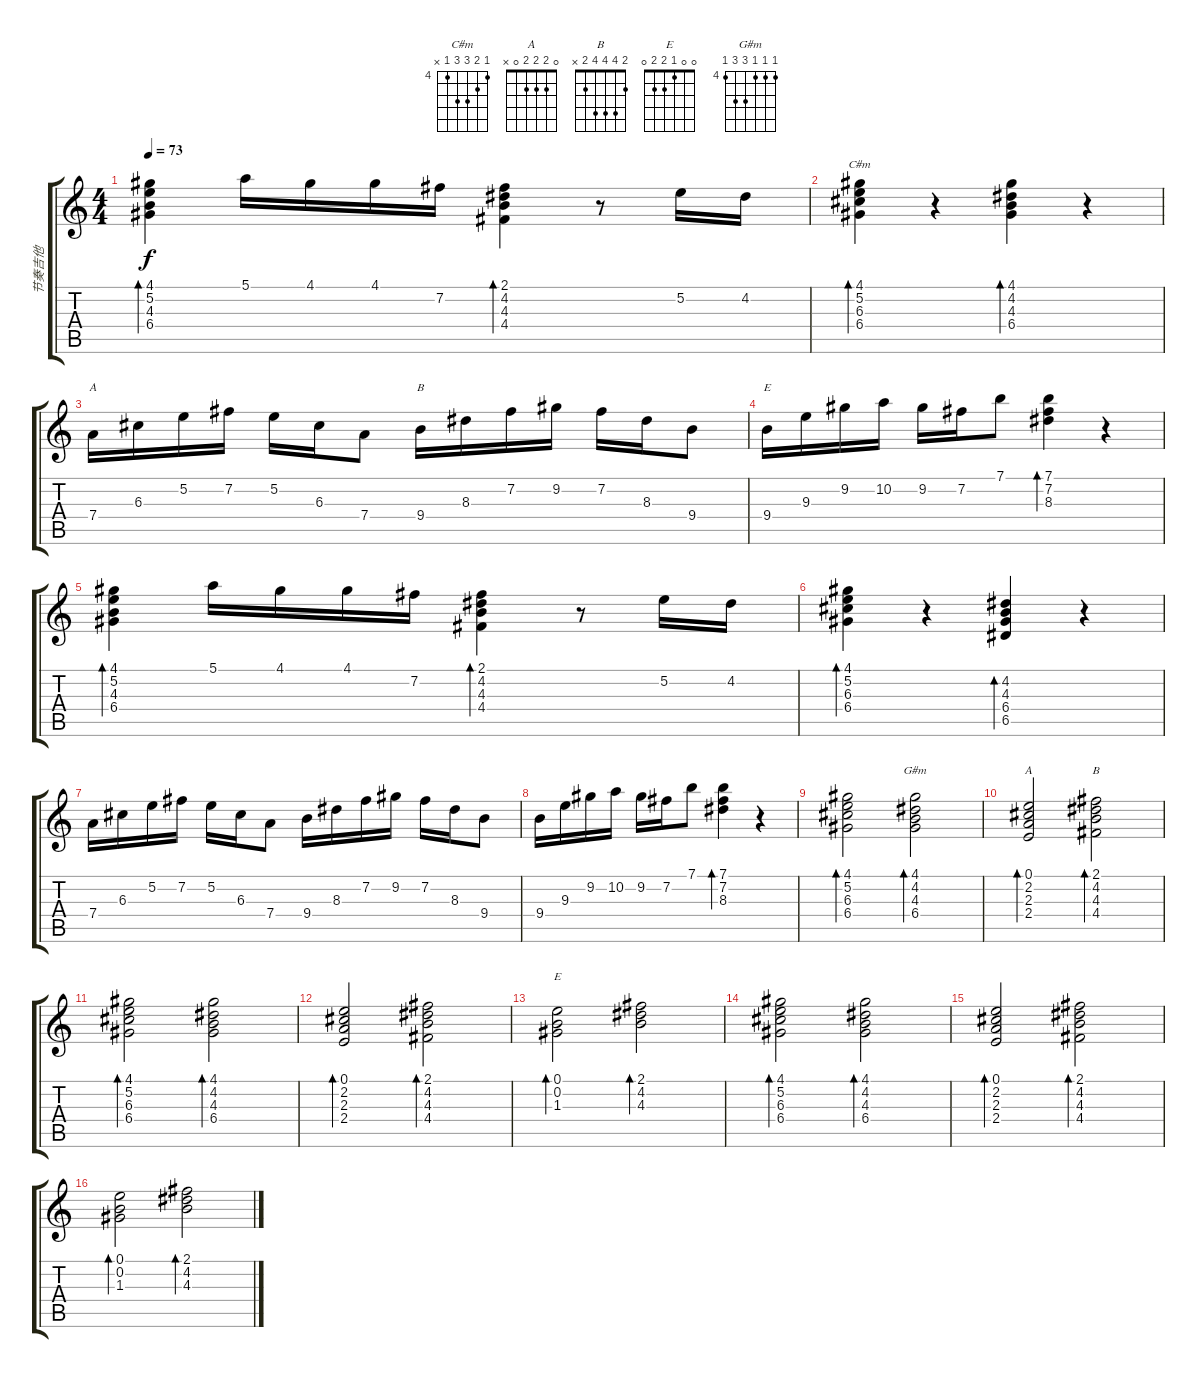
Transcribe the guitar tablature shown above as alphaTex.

\track ("节奏吉他" "节奏吉他") {instrument acousticguitarsteel}
\staff {score tabs}
\tuning (E4 B3 G3 D3 A2 E2) {hide}
\chord ("C#m" 4 5 6 6 4 x) {firstfret 4}
\chord ("A" 5 5 6 7 0 x) {firstfret 5}
\chord ("B" 7 7 8 9 x x) {firstfret 7}
\chord ("E" 7 9 9 9 7 x) {firstfret 7}
\chord ("G#m" 4 4 4 6 6 4) {firstfret 4}
\chord ("A" 0 2 2 2 0 x)
\chord ("B" 2 4 4 4 2 x)
\chord ("E" 0 0 1 2 2 0)
\ts (4 4)
\tempo 73
\clef g2
\ks c
(4.1 5.2 4.3 6.4).4{bd 240 dy f} 5.1.16 4.1.16 4.1.16 7.2.16 (2.1 4.2 4.3 4.4).4{bd 240} r.8 5.2.16 4.2.16 |
(4.1 5.2 6.3 6.4).4{bd 240 ch "C#m" balance 4} r.4 (4.1 4.2 4.3 6.4).4{bd 240 volume 13 balance 12} r.4 |
7.4.16{ch "A"} 6.3.16 5.2.16 7.2.16 5.2.16 6.3.16 7.4.8 9.4.16{ch "B"} 8.3.16 7.2.16 9.2.16 7.2.16 8.3.16 9.4.8 |
9.4.16{ch "E"} 9.3.16 9.2.16 10.2.16 9.2.16 7.2.16 7.1.8 (7.1 7.2 8.3).4{bd 240 volume 10 balance 0} r.4 |
(4.1 5.2 4.3 6.4).4{bd 240} 5.1.16 4.1.16 4.1.16 7.2.16 (2.1 4.2 4.3 4.4).4{bd 240} r.8 5.2.16 4.2.16 |
(4.1 5.2 6.3 6.4).4{bd 240} r.4 (4.2 4.3 6.4 6.5).4{bd 240} r.4 |
7.4.16 6.3.16 5.2.16 7.2.16 5.2.16 6.3.16 7.4.8 9.4.16 8.3.16 7.2.16 9.2.16 7.2.16 8.3.16 9.4.8 |
9.4.16 9.3.16 9.2.16 10.2.16 9.2.16 7.2.16 7.1.8 (7.1 7.2 8.3).4{bd 240} r.4 |
(4.1 5.2 6.3 6.4).2{bd 60 volume 7 balance 8} (4.1 4.2 4.3 6.4).2{bd 60 ch "G#m"} |
(0.1 2.2 2.3 2.4).2{bd 60 ch "A"} (2.1 4.2 4.3 4.4).2{bd 60 ch "B"} |
(4.1 5.2 6.3 6.4).2{bd 60} (4.1 4.2 4.3 6.4).2{bd 60} |
(0.1 2.2 2.3 2.4).2{bd 60} (2.1 4.2 4.3 4.4).2{bd 60} |
(0.1 0.2 1.3).2{bd 60 ch "E"} (2.1 4.2 4.3).2{bd 60} |
(4.1 5.2 6.3 6.4).2{bd 60} (4.1 4.2 4.3 6.4).2{bd 60} |
(0.1 2.2 2.3 2.4).2{bd 60} (2.1 4.2 4.3 4.4).2{bd 60} |
(0.1 0.2 1.3).2{bd 60} (2.1 4.2 4.3).2{bd 60}
